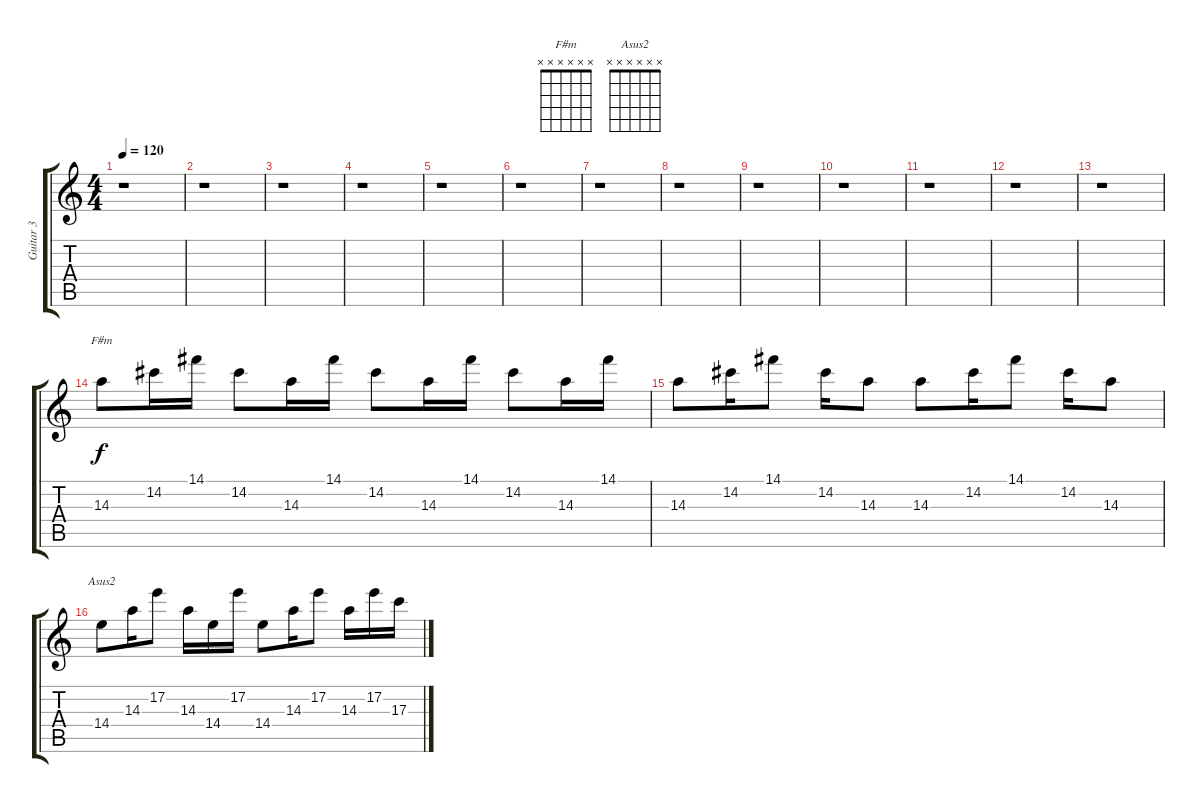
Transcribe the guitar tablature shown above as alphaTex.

\track ("Guitar 3" "Guitar 3") {instrument acousticguitarsteel}
\staff {score tabs}
\tuning (E4 B3 G3 D3 A2 E2) {hide}
\chord ("F#m" x x x x x x) {firstfret 0}
\chord ("Asus2" x x x x x x) {firstfret 0}
\ts (4 4)
\tempo 120
\clef g2
\ks c
r.1{dy f} |
r.1 |
r.1 |
r.1 |
r.1 |
r.1 |
r.1 |
r.1 |
r.1 |
r.1 |
r.1 |
r.1 |
r.1 |
14.3.8{ch "F#m"} 14.2.16 14.1.16 14.2.8 14.3.16 14.1.16 14.2.8 14.3.16 14.1.16 14.2.8 14.3.16 14.1.16 |
14.3.8 14.2.16 14.1.8 14.2.16 14.3.8 14.3.8 14.2.16 14.1.8 14.2.16 14.3.8 |
14.4.8{ch "Asus2"} 14.3.16 17.2.8 14.3.16 14.4.16 17.2.16 14.4.8 14.3.16 17.2.8 14.3.16 17.2.16 17.3.16
